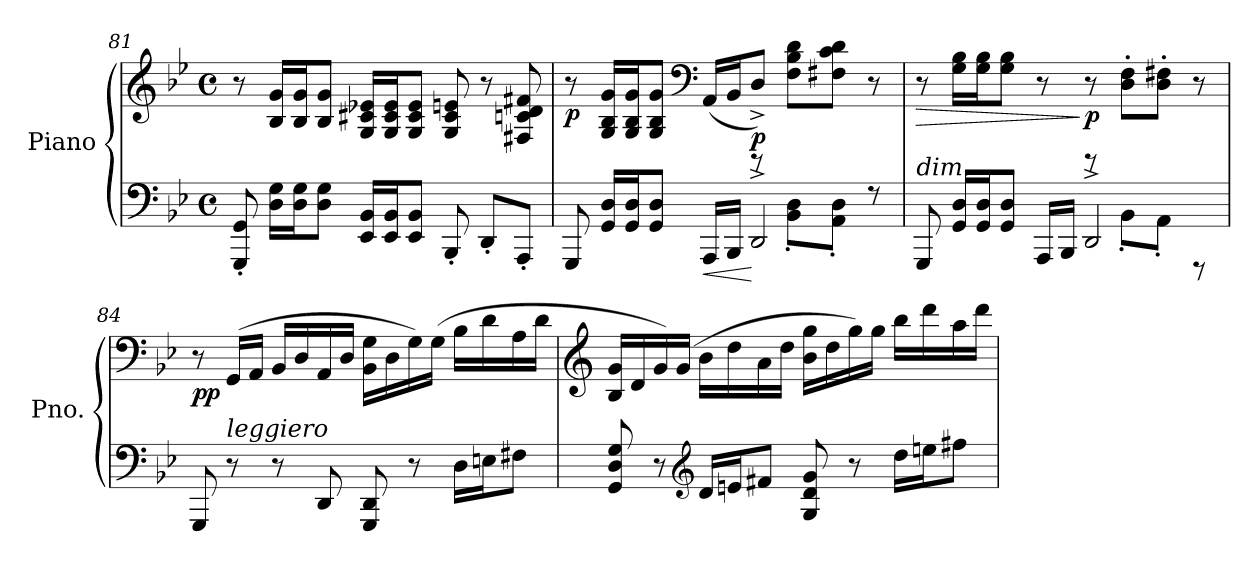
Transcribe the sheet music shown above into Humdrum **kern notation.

**kern	**kern	**dynam
*part1	*part1	*part1
*staff2	*staff1	*staff1/2
*I"Piano	*	*
*I'Pno.	*	*
!!LO:LB:g=z
*clefF4	*clefG2	*
*k[b-e-]	*k[b-e-]	*
*M4/4	*M4/4	*
*met(c)	*met(c)	*
=81	=81	=81
8GGG/' 8GG/'	8r	.
16D\ 16G\LL	16B-/ 16g/LL	.
16D\ 16G\J	16B-/ 16g/J	.
8D\ 8G\J	8B-/ 8g/J	.
16EE-/ 16BB-/LL	16G/ 16c#X/ 16e-X/LL	.
16EE-/ 16BB-/J	16G/ 16c#/ 16e-/J	.
8EE-/ 8BB-/J	8G/ 8c#/ 8e-/J	.
8BBB-'/	8G/ 8c#/ 8en/	.
8DD'/L	8r	.
8AAA'/J	8F#X/ 8cn/ 8d/ 8f#X/	.
=82	=82	=82
*^	*	*
!	!	!	!LO:DY:b
8GGG/	2ryy	8r	p
16GG/ 16D/LL	.	16G/ 16B-/ 16g/LL	.
16GG/ 16D/J	.	16G/ 16B-/ 16g/J	.
8GG/ 8D/J	.	8G/ 8B-/ 8g/J	.
*	*	*clefF4	*
!	!	!	!LO:HP:b=2
!	!	!	!LO:HP:n=1:b
16AAA/LL	.	(16AA/LL	< <
16BBB-/JJ	.	16BB-/J	.
!	!	!	!LO:DY:n=1:b
2DD^/	8re	8D^/J)	[ p
.	8BB-\' 8D\'L	8F\ 8B-\ 8d\L	.
.	8AA\' 8D\'J	8F#X\ 8c\ 8d\J	.
.	8rF	8r	.
=83	=83	=83	=83
!LO:TX:a:i:t=dim.	!	!	!
!	!	!	!LO:HP:b
8GGG/	2ryy	8r	>
16GG/ 16D/LL	.	16G\ 16B-\LL	.
16GG/ 16D/J	.	16G\ 16B-\J	.
8GG/ 8D/J	.	8G\ 8B-\J	.
16AAA/LL	.	8r	.
16BBB-/JJ	.	.	.
!	!	!	!LO:DY:n=1:b
2DD^/	8re	8r	] p
.	8BB-'\L	8D\' 8F\'L	.
.	8AA'\J	8D\' 8F#X\'J	.
.	8r	8r	.
*v	*v	*	*
.	.	[
!!LO:LB:g=z
=84	=84	=84
*	*MM160	*
!	!	!LO:DY:b
8GGG/	8r	pp
!LO:TX:a:i:t=leggiero	!	!
8r	(16GG/LL	.
.	16AA/JJ	.
8r	16BB-/LL	.
.	16D/	.
8DD/	16AA/	.
.	16D/JJ	.
8GGG/ 8DD/	16BB-\ 16G\LL	.
.	16D\	.
8r	16G\)	.
.	(16G\JJ	.
16D\LL	16B-\LL	.
16En\J	16d\	.
8F#X\J	16A\	.
.	16d\JJ	.
=85	=85	=85
*	*clefG2	*
8GG/ 8D/ 8G/	16B-/ 16g/LL	.
.	16d/	.
8r	16g/)	.
.	(16g/JJ	.
*clefG2	*	*
16d/LL	16b-\LL	.
16en/J	16dd\	.
8f#X/J	16a\	.
.	16dd\JJ	.
8G/ 8d/ 8g/	16b-\ 16gg\LL	.
.	16dd\	.
8r	16gg\)	.
.	16gg\JJ	.
16dd\LL	16bb-\LL	.
16een\J	16ddd\	.
8ff#X\J	16aa\	.
.	16ddd\JJ	.
=	=	=
*-	*-	*-
